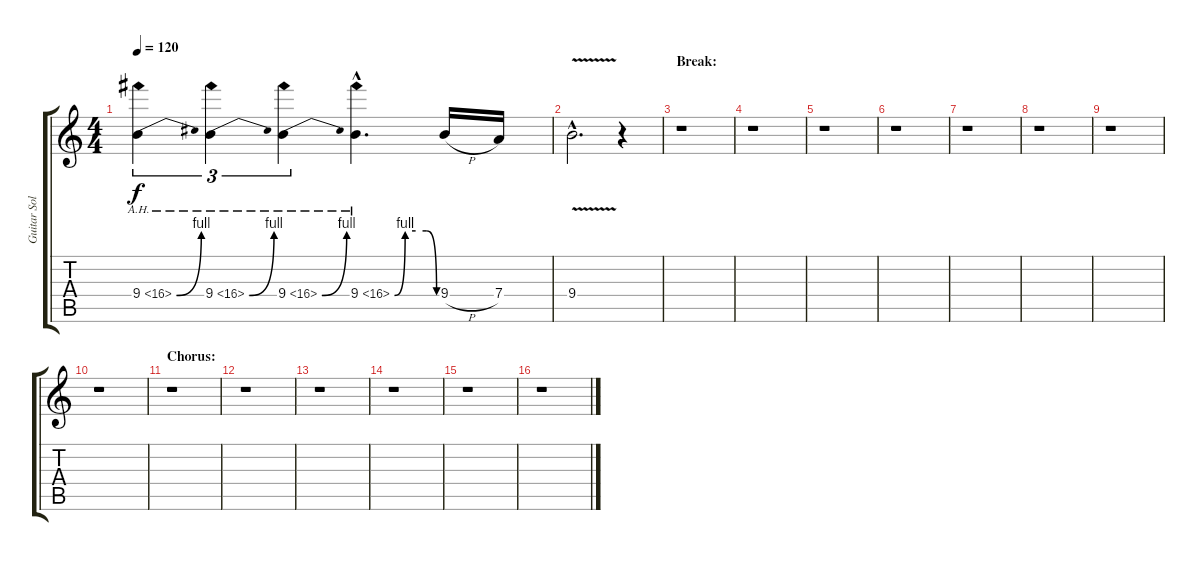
\track ("Guitar Solo" "Guitar Sol") {instrument distortionguitar}
\staff {score tabs}
\tuning (E4 B3 G3 D3 A2 E2) {hide}
\ts (4 4)
\tempo 120
\clef g2
\ks c
9.4{be (bend 0 0 60 4) ah 7}.4{tu (3 2) dy f} 9.4{be (bend 0 0 60 4) ah 7}.4{tu (3 2)} 9.4{be (bend 0 0 60 4) ah 7}.4{tu (3 2)} 9.4{be (custom 0 0 15 4 30 4 45 4 60 0) ah 7 hac}.4{d} 9.4{h}.16 7.4.16 |
9.4{v hac}.2{d} r.4 |
\section ("" "Break:")
r.1 |
r.1 |
r.1 |
r.1 |
r.1 |
r.1 |
r.1 |
r.1 |
\section ("" "Chorus:")
r.1 |
r.1 |
r.1 |
r.1 |
r.1 |
r.1
